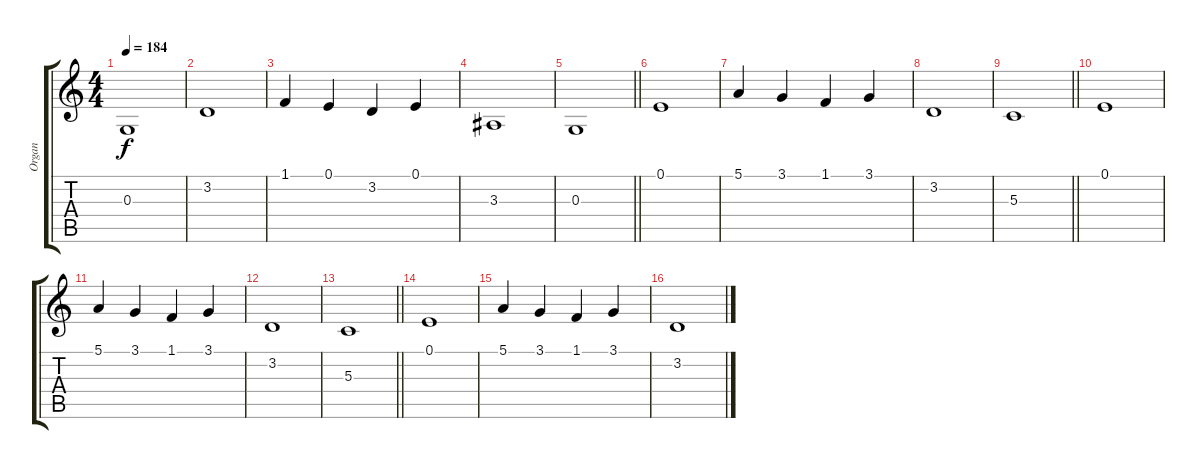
\track ("Organ" "Organ") {instrument reedorgan}
\staff {score tabs}
\tuning (E4 B3 G3 D3 A2 E2) {hide}
\ts (4 4)
\tempo 184
\clef g2
\ks c
0.3.1{dy f} |
3.2.1 |
1.1.4 0.1.4 3.2.4 0.1.4 |
3.3.1 |
\barLineRight lightlight
0.3.1 |
0.1.1 |
5.1.4 3.1.4 1.1.4 3.1.4 |
3.2.1 |
\barLineRight lightlight
5.3.1 |
0.1.1 |
5.1.4 3.1.4 1.1.4 3.1.4 |
3.2.1 |
\barLineRight lightlight
5.3.1 |
0.1.1 |
5.1.4 3.1.4 1.1.4 3.1.4 |
3.2.1
